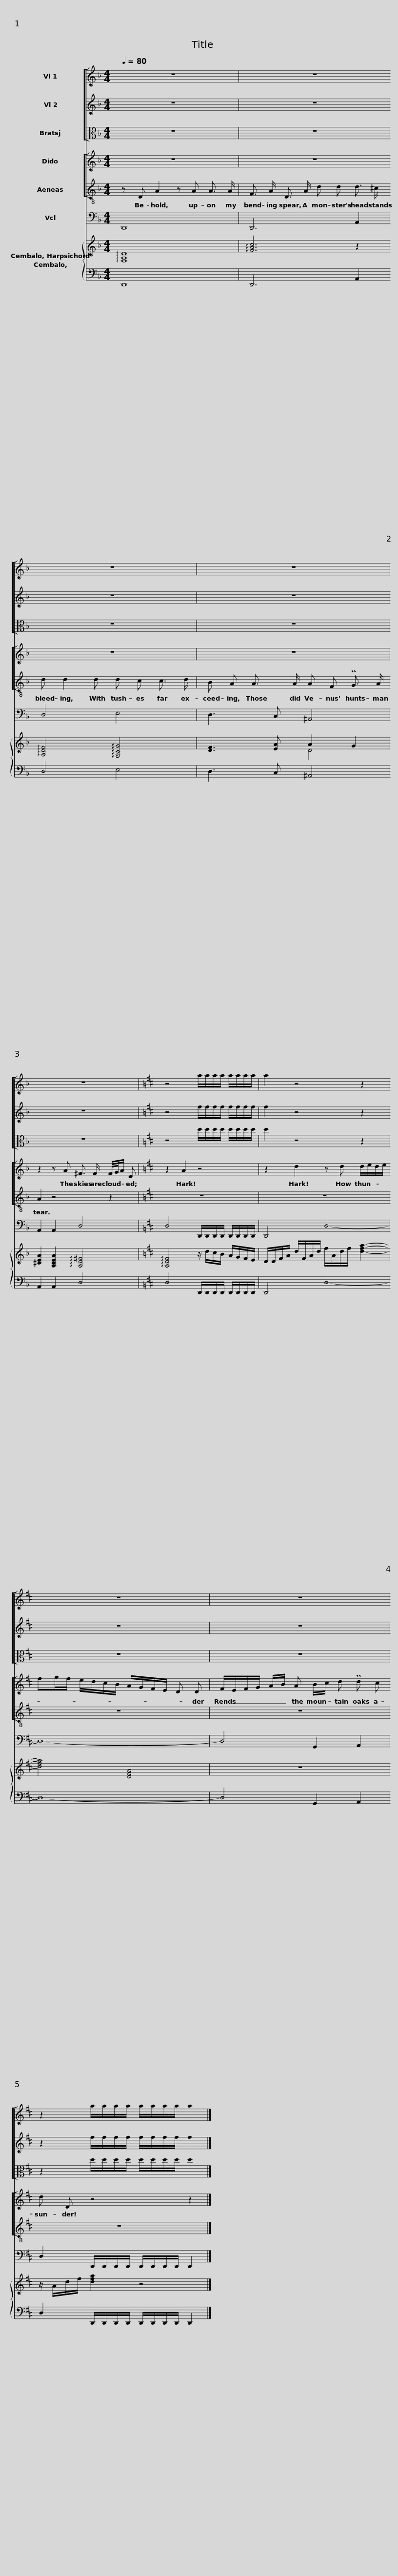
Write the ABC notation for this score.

X:1
%%score [ 1 2 3 ] [ 4 5 ] 6 { ( 7 8 ) 9 }
L:1/8
Q:1/4=80
M:4/4
I:linebreak $
K:F
V:1 treble
V:2 treble
V:3 alto
V:4 treble
V:5 treble-8
V:6 bass
V:7 treble
V:8 treble
V:9 bass
V:1
 z8 | z8 |$ z8 | z8 |$ z8 | %5
[K:D] z4 a/a/a/a/ a/a/a/a/ | a2 z4 z2 |$ z8 | z8 |$ z2 a/a/a/a/ a/a/a/a/ a2 |] %10
V:2
 z8 | z8 |$ z8 | z8 |$ z8 | %5
[K:D] z4 f/f/f/f/ f/f/f/f/ | f2 z4 z2 |$ z8 | z8 |$ z2 f/f/f/f/ f/f/f/f/ f2 |] %10
V:3
 z8 | z8 |$ z8 | z8 |$ z8 | %5
[K:D] z4 d/d/d/d/ d/d/d/d/ | d2 z4 z2 |$ z8 | z8 |$ z2 d/d/d/d/ d/d/d/d/ d2 |] %10
V:4
 z8 | z8 |$ z8 | z8 |$ z2 z A ^F3/2 F/ F/4G/4A/ D | %5
[K:D] z2 A2 z4 | z2 d2 z d d/e/d/e/ |$ fg/f/ e/d/c/B/ A/G/F/E/ D D | F/E/F/G/ A/B/ A B/c/ d Pd c |$ d D z4 z2 |] %10
V:5
 z D A2 z A A3/2 A/ | F3/2 A/ D3/2 A/ d d d3/2 ^c/ |$ d d2 d d c c3/2 d/ | B A A3/2 A/ A F PG3/2 A/ |$ A2 z4 z2 | %5
[K:D] z8 | z8 |$ z8 | z8 |$ z8 |] %10
V:6
 D,,8 | D,,6 A,,2 |$ D,4 E,4 | D,3 C, ^A,,4 |$ A,,2 A,,2 D,4 | %5
[K:D] D,4 D,,/D,,/D,,/D,,/ D,,/D,,/D,,/D,,/ | D,,4 D,4- |$ D,8- | D,4 G,,2 A,,2 |$ D,2 D,,/D,,/D,,/D,,/ D,,/D,,/D,,/D,,/ D,,2 |] %10
V:7
 !arpeggio![F,A,D]8 | !arpeggio![FAc]6 z2 |$ !arpeggio![A,DF]4 !arpeggio![G,CG]4 | [DF]3 [EA] A2 G2 |$ [^CEA]2 [A,CEA]2 !arpeggio![A,D^F]4 | %5
[K:D] !arpeggio![A,DF]4 z/ d/c/B/ A/G/F/E/ | D/D/F/A/ d/F/A/d/ f/A/d/f/ [dfa]2- |$ [dfa]4 [DFA]4 | z8 |$ z/ A/d/f/ [dfa]2 z4 |] %10
V:8
 x8 | x8 |$ x8 | x4 D4 |$ x8 | %5
[K:D] x8 | x8 |$ x8 | x8 |$ x8 |] %10
V:9
 D,,8 | D,,6 A,,2 |$ D,4 E,4 | D,3 C, ^A,,4 |$ A,,2 A,,2 D,4 | %5
[K:D] D,4 D,,/D,,/D,,/D,,/ D,,/D,,/D,,/D,,/ | D,,4 D,4- |$ D,8- | D,4 G,,2 A,,2 |$ D,2 D,,/D,,/D,,/D,,/ D,,/D,,/D,,/D,,/ D,,2 |] %10
